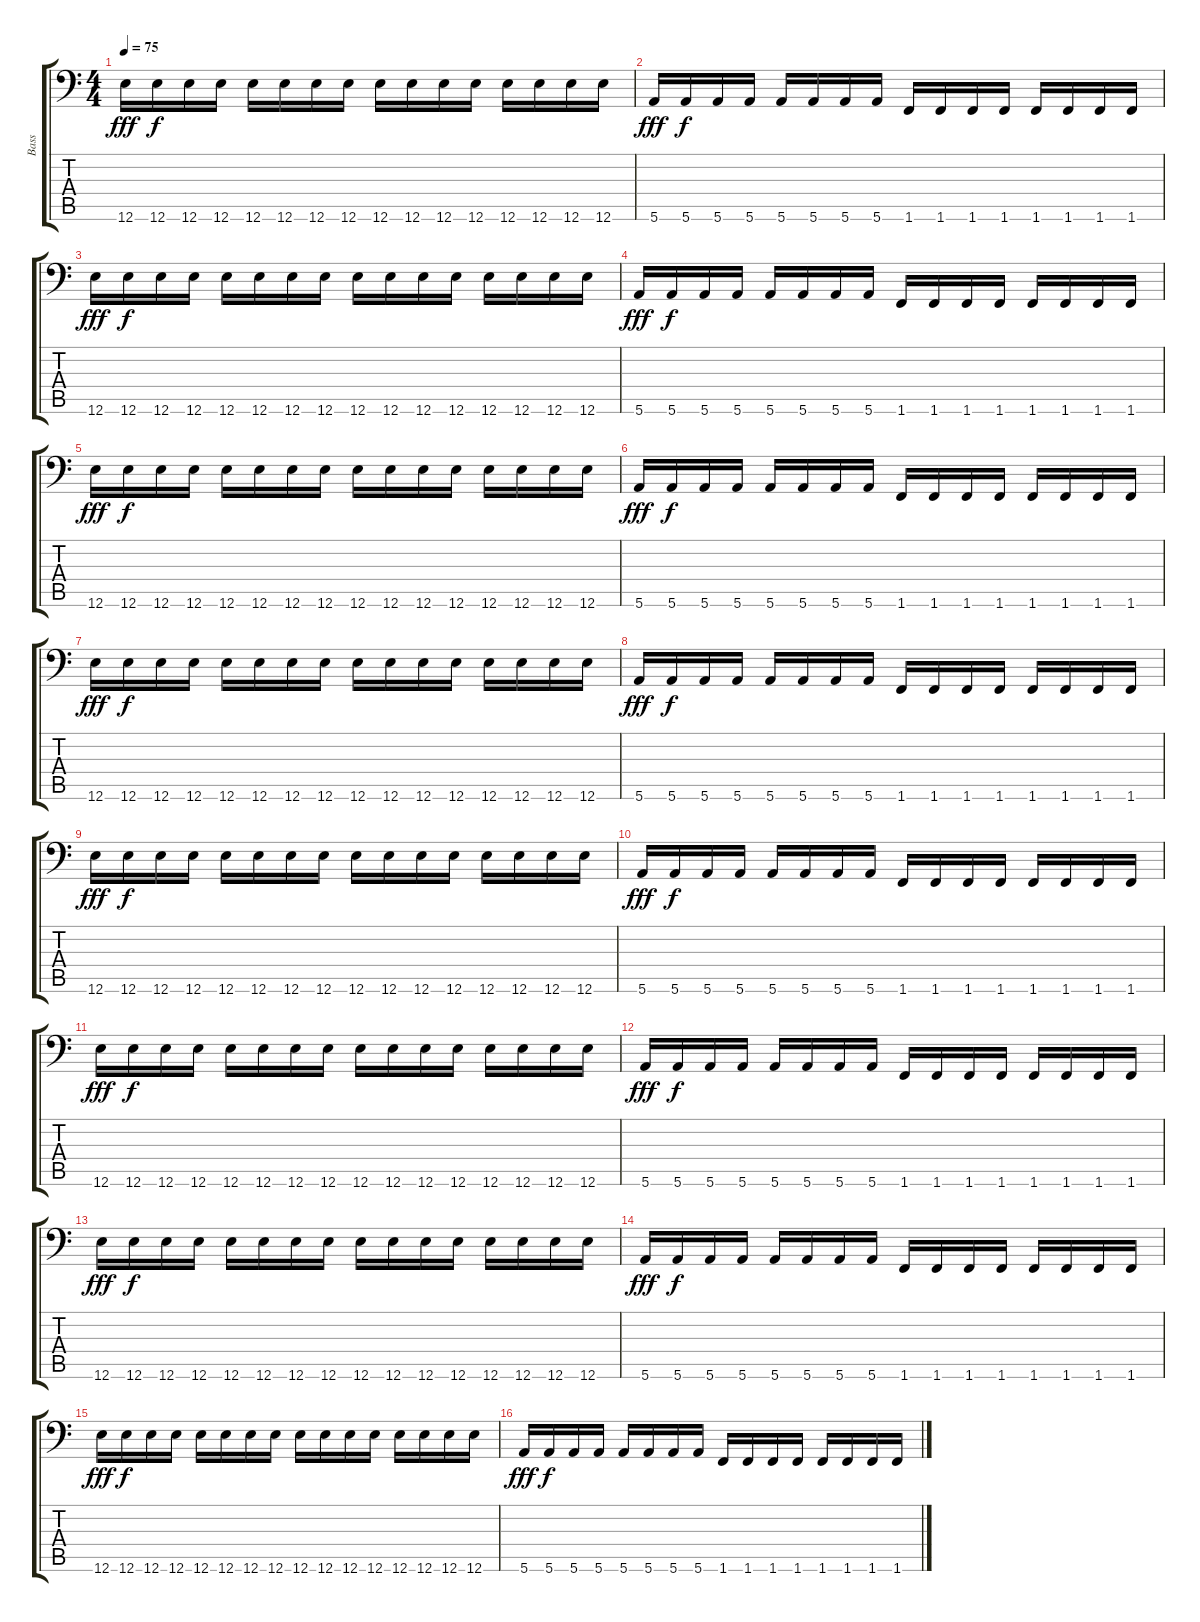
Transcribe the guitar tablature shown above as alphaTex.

\track ("Bass" "Bass") {instrument electricbassfinger}
\staff {score tabs}
\tuning (E4 B3 G3 D3 A2 E1) {hide}
\ts (4 4)
\tempo 75
\clef f4
\ks c
12.6.16{dy fff} 12.6.16{dy f} 12.6.16 12.6.16 12.6.16 12.6.16 12.6.16 12.6.16 12.6.16 12.6.16 12.6.16 12.6.16 12.6.16 12.6.16 12.6.16 12.6.16 |
5.6.16{dy fff} 5.6.16{dy f} 5.6.16 5.6.16 5.6.16 5.6.16 5.6.16 5.6.16 1.6.16 1.6.16 1.6.16 1.6.16 1.6.16 1.6.16 1.6.16 1.6.16 |
12.6.16{dy fff} 12.6.16{dy f} 12.6.16 12.6.16 12.6.16 12.6.16 12.6.16 12.6.16 12.6.16 12.6.16 12.6.16 12.6.16 12.6.16 12.6.16 12.6.16 12.6.16 |
5.6.16{dy fff} 5.6.16{dy f} 5.6.16 5.6.16 5.6.16 5.6.16 5.6.16 5.6.16 1.6.16 1.6.16 1.6.16 1.6.16 1.6.16 1.6.16 1.6.16 1.6.16 |
12.6.16{dy fff} 12.6.16{dy f} 12.6.16 12.6.16 12.6.16 12.6.16 12.6.16 12.6.16 12.6.16 12.6.16 12.6.16 12.6.16 12.6.16 12.6.16 12.6.16 12.6.16 |
5.6.16{dy fff} 5.6.16{dy f} 5.6.16 5.6.16 5.6.16 5.6.16 5.6.16 5.6.16 1.6.16 1.6.16 1.6.16 1.6.16 1.6.16 1.6.16 1.6.16 1.6.16 |
12.6.16{dy fff} 12.6.16{dy f} 12.6.16 12.6.16 12.6.16 12.6.16 12.6.16 12.6.16 12.6.16 12.6.16 12.6.16 12.6.16 12.6.16 12.6.16 12.6.16 12.6.16 |
5.6.16{dy fff} 5.6.16{dy f} 5.6.16 5.6.16 5.6.16 5.6.16 5.6.16 5.6.16 1.6.16 1.6.16 1.6.16 1.6.16 1.6.16 1.6.16 1.6.16 1.6.16 |
12.6.16{dy fff} 12.6.16{dy f} 12.6.16 12.6.16 12.6.16 12.6.16 12.6.16 12.6.16 12.6.16 12.6.16 12.6.16 12.6.16 12.6.16 12.6.16 12.6.16 12.6.16 |
5.6.16{dy fff} 5.6.16{dy f} 5.6.16 5.6.16 5.6.16 5.6.16 5.6.16 5.6.16 1.6.16 1.6.16 1.6.16 1.6.16 1.6.16 1.6.16 1.6.16 1.6.16 |
12.6.16{dy fff} 12.6.16{dy f} 12.6.16 12.6.16 12.6.16 12.6.16 12.6.16 12.6.16 12.6.16 12.6.16 12.6.16 12.6.16 12.6.16 12.6.16 12.6.16 12.6.16 |
5.6.16{dy fff} 5.6.16{dy f} 5.6.16 5.6.16 5.6.16 5.6.16 5.6.16 5.6.16 1.6.16 1.6.16 1.6.16 1.6.16 1.6.16 1.6.16 1.6.16 1.6.16 |
12.6.16{dy fff} 12.6.16{dy f} 12.6.16 12.6.16 12.6.16 12.6.16 12.6.16 12.6.16 12.6.16 12.6.16 12.6.16 12.6.16 12.6.16 12.6.16 12.6.16 12.6.16 |
5.6.16{dy fff} 5.6.16{dy f} 5.6.16 5.6.16 5.6.16 5.6.16 5.6.16 5.6.16 1.6.16 1.6.16 1.6.16 1.6.16 1.6.16 1.6.16 1.6.16 1.6.16 |
12.6.16{dy fff} 12.6.16{dy f} 12.6.16 12.6.16 12.6.16 12.6.16 12.6.16 12.6.16 12.6.16 12.6.16 12.6.16 12.6.16 12.6.16 12.6.16 12.6.16 12.6.16 |
5.6.16{dy fff} 5.6.16{dy f} 5.6.16 5.6.16 5.6.16 5.6.16 5.6.16 5.6.16 1.6.16 1.6.16 1.6.16 1.6.16 1.6.16 1.6.16 1.6.16 1.6.16
